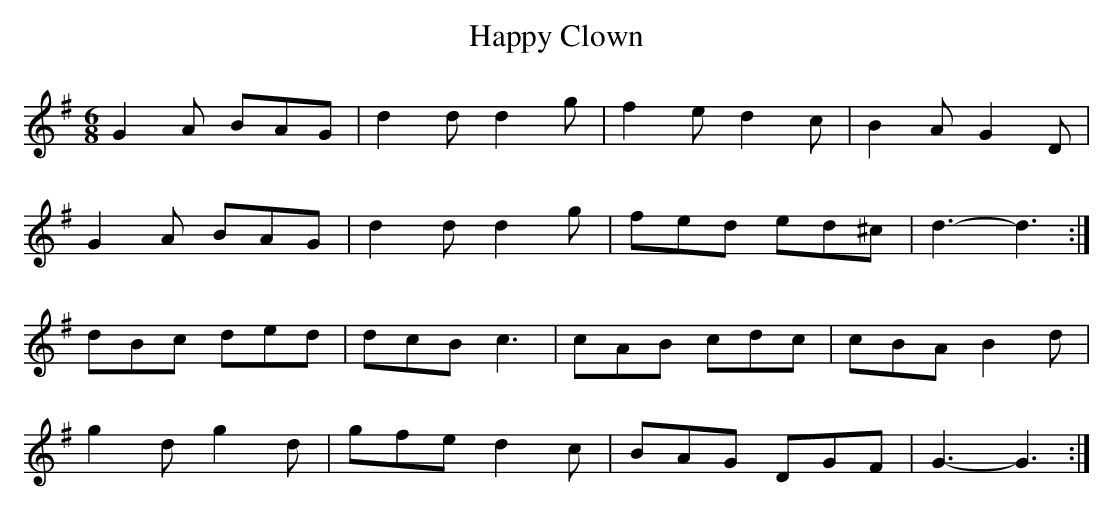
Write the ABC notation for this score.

X:1
T:Happy Clown
M:6/8
L:1/8
K:G
G2A BAG|d2d d2g|f2e d2c|B2A G2D|
G2A BAG|d2d d2g|fed ed^c|d3-d3:|
dBc ded|dcB c3|cAB cdc|cBA B2d|
g2d g2d|gfe d2c|BAG DGF|G3-G3:|
